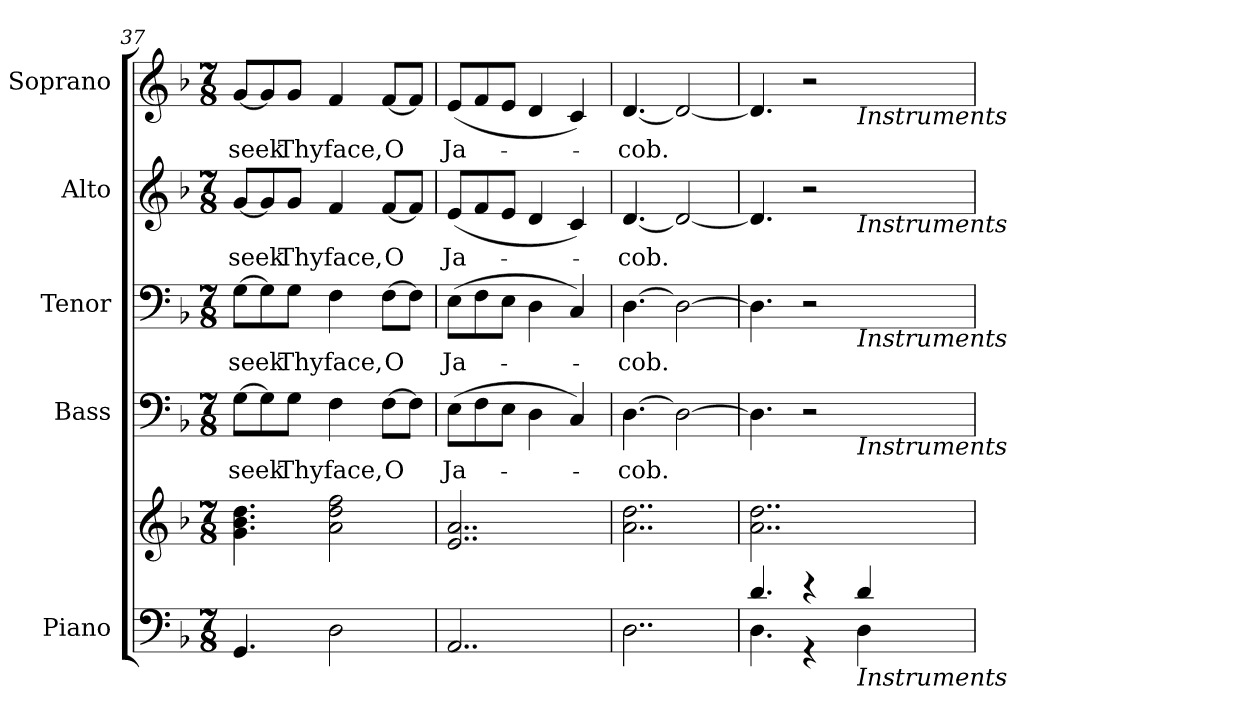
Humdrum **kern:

**kern	**kern	**kern	**text	**kern	**text	**kern	**text	**kern	**text
*part5	*part5	*part4	*part4	*part3	*part3	*part2	*part2	*part1	*part1
*staff6	*staff5	*staff4	*staff4	*staff3	*staff3	*staff2	*staff2	*staff1	*staff1
*I"Piano	*	*I"Bass	*	*I"Tenor	*	*I"Alto	*	*I"Soprano	*
*I'Pno.	*	*I'B.	*	*I'T.	*	*I'A.	*	*I'S.	*
!!LO:PB:g=z
*clefF4	*clefG2	*clefF4	*	*clefF4	*	*clefG2	*	*clefG2	*
*k[b-]	*k[b-]	*k[b-]	*	*k[b-]	*	*k[b-]	*	*k[b-]	*
*d:	*d:	*d:	*	*d:	*	*d:	*	*d:	*
*M7/8	*M7/8	*M7/8	*	*M7/8	*	*M7/8	*	*M7/8	*
=37	=37	=37	=37	=37	=37	=37	=37	=37	=37
!	!	!	!LO:LY:b:color=#000000	!	!	!	!	!	!
!	!	!	!	!	!LO:LY:b:color=#000000	!	!	!	!
!	!	!	!	!	!	!	!LO:LY:b:color=#000000	!	!
!	!	!	!	!	!	!	!	!	!LO:LY:b:color=#000000
4.GGi/	4.gi\ 4.b-i 4.ddi	[>8Gi\L	seek	[>8Gi\L	seek	[<8gi/L	seek	[<8gi/L	seek
.	.	8Gi\]	.	8Gi\]	.	8gi/]	.	8gi/]	.
!	!	!	!LO:LY:b:color=#000000	!	!	!	!	!	!
!	!	!	!	!	!LO:LY:b:color=#000000	!	!	!	!
!	!	!	!	!	!	!	!LO:LY:b:color=#000000	!	!
!	!	!	!	!	!	!	!	!	!LO:LY:b:color=#000000
.	.	8Gi\J	Thy	8Gi\J	Thy	8gi/J	Thy	8gi/J	Thy
!	!	!	!LO:LY:b:color=#000000	!	!	!	!	!	!
!	!	!	!	!	!LO:LY:b:color=#000000	!	!	!	!
!	!	!	!	!	!	!	!LO:LY:b:color=#000000	!	!
!	!	!	!	!	!	!	!	!	!LO:LY:b:color=#000000
2Di\	2ai\ 2ddi 2ffi	4Fi\	face,	4Fi\	face,	4fi/	face,	4fi/	face,
!	!	!	!LO:LY:b:color=#000000	!	!	!	!	!	!
!	!	!	!	!	!LO:LY:b:color=#000000	!	!	!	!
!	!	!	!	!	!	!	!LO:LY:b:color=#000000	!	!
!	!	!	!	!	!	!	!	!	!LO:LY:b:color=#000000
.	.	[>8Fi\L	O	[>8Fi\L	O	[<8fi/L	O	[<8fi/L	O
.	.	8Fi\J]	.	8Fi\J]	.	8fi/J]	.	8fi/J]	.
=38	=38	=38	=38	=38	=38	=38	=38	=38	=38
!	!	!	!LO:LY:b:color=#000000	!	!	!	!	!	!
!	!	!	!	!	!LO:LY:b:color=#000000	!	!	!	!
!	!	!	!	!	!	!	!LO:LY:b:color=#000000	!	!
!	!	!	!	!	!	!	!	!	!LO:LY:b:color=#000000
2..AAi/	2..ei/ 2..ai	(8Ei\L	Ja-	(8Ei\L	Ja-	(8ei/L	Ja-	(8ei/L	Ja-
.	.	8Fi\	.	8Fi\	.	8fi/	.	8fi/	.
.	.	8Ei\J	.	8Ei\J	.	8ei/J	.	8ei/J	.
.	.	4Di\	.	4Di\	.	4di/	.	4di/	.
.	.	4Ci/)	.	4Ci/)	.	4ci/)	.	4ci/)	.
=39	=39	=39	=39	=39	=39	=39	=39	=39	=39
!	!	!	!LO:LY:b:color=#000000	!	!	!	!	!	!
!	!	!	!	!	!LO:LY:b:color=#000000	!	!	!	!
!	!	!	!	!	!	!	!LO:LY:b:color=#000000	!	!
!	!	!	!	!	!	!	!	!	!LO:LY:b:color=#000000
2..Di\	2..ai\ 2..ddi	[>4.Di\	-cob.	[>4.Di\	-cob.	[<4.di/	-cob.	[<4.di/	-cob.
.	.	2Di\_>	.	2Di\_>	.	2di/_<	.	2di/_<	.
=40	=40	=40	=40	=40	=40	=40	=40	=40	=40
*^	*	*^	*	*^	*	*^	*	*^	*
4.di/	4.Di\	2..ai\ 2..ddi	4.Di\]	2ryy	.	4.Di\]	2ryy	.	4.di/]	2ryy	.	4.di/]	2ryy	.
4r	4r	.	2r	.	.	2r	.	.	2r	.	.	2r	.	.
.	.	.	.	8ryy	.	.	8ryy	.	.	8ryy	.	.	8ryy	.
!	!	!	!	!	!	!	!	!	!	!	!	!	!LO:TX:b:i:t=Instruments	!
!	!	!	!	!	!	!	!	!	!	!LO:TX:b:i:t=Instruments	!	!	!	!
!	!	!	!	!	!	!	!LO:TX:b:i:t=Instruments	!	!	!	!	!	!	!
!	!	!	!	!LO:TX:b:i:t=Instruments	!	!	!	!	!	!	!	!	!	!
!LO:TX:b:i:t=Instruments	!	!	!	!	!	!	!	!	!	!	!	!	!	!
4di/	4Di\	.	.	4ryy	.	.	4ryy	.	.	4ryy	.	.	4ryy	.
*	*	*	*v	*v	*	*	*	*	*v	*v	*	*v	*v	*
*v	*v	*	*	*	*v	*v	*	*	*	*	*
=	=	=	=	=	=	=	=	=	=
*-	*-	*-	*-	*-	*-	*-	*-	*-	*-
